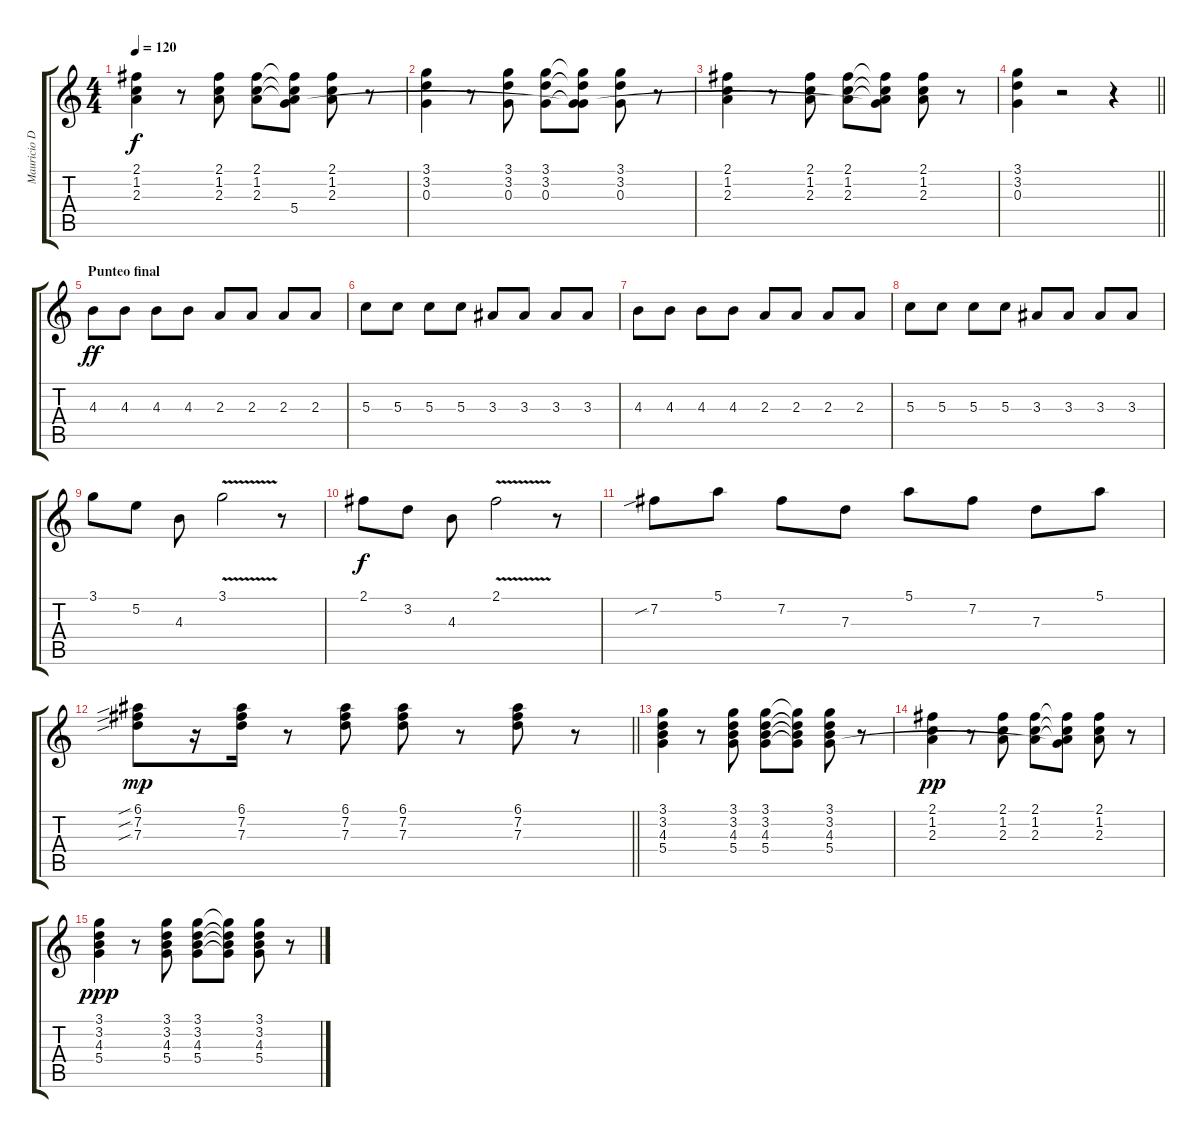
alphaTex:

\track ("Mauricio Durán" "Mauricio D") {instrument acousticguitarsteel}
\staff {score tabs}
\tuning (E4 B3 G3 D3 A2 E2) {hide}
\ts (4 4)
\tempo 120
\clef g2
\ks c
(2.1 1.2 2.3).4{dy f} r.8 (2.1 1.2 2.3).8 (2.1 1.2 2.3).8 (2.1{t} 1.2{t} 2.3{t} 5.4{t}).8 (2.1 1.2 2.3).8 r.8 |
(3.1 3.2 0.3).4 r.8 (3.1 3.2 0.3).8 (3.1 3.2 0.3).8 (3.1{t} 3.2{t} 0.3{t} 5.4{t}).8 (3.1 3.2 0.3).8 r.8 |
(2.1 1.2 2.3).4 r.8 (2.1 1.2 2.3).8 (2.1 1.2 2.3).8 (2.1{t} 1.2{t} 2.3{t} 5.4{t}).8 (2.1 1.2 2.3).8 r.8 |
\barLineRight lightlight
(3.1 3.2 0.3).4 r.2 r.4 |
\section ("" "Punteo final")
4.3.8{dy ff} 4.3.8 4.3.8 4.3.8 2.3.8 2.3.8 2.3.8 2.3.8 |
5.3.8 5.3.8 5.3.8 5.3.8 3.3.8 3.3.8 3.3.8 3.3.8 |
4.3.8 4.3.8 4.3.8 4.3.8 2.3.8 2.3.8 2.3.8 2.3.8 |
5.3.8 5.3.8 5.3.8 5.3.8 3.3.8 3.3.8 3.3.8 3.3.8 |
3.1.8 5.2.8 4.3.8 3.1{v}.2 r.8 |
2.1.8{dy f} 3.2.8 4.3.8 2.1{v}.2 r.8 |
7.2{sib}.8 5.1.8 7.2.8 7.3.8 5.1.8 7.2.8 7.3.8 5.1.8 |
\barLineRight lightlight
(6.1{sib} 7.2{sib} 7.3{sib}).8{dy mp} r.16 (6.1 7.2 7.3).16 r.8 (6.1 7.2 7.3).8 (6.1 7.2 7.3).8 r.8 (6.1 7.2 7.3).8 r.8 |
(3.1 3.2 4.3 5.4).4 r.8 (3.1 3.2 4.3 5.4).8 (3.1 3.2 4.3 5.4).8 (3.1{t} 3.2{t} 4.3{t} 5.4{t}).8 (3.1 3.2 4.3 5.4).8 r.8 |
(2.1 1.2 2.3).4{dy pp} r.8 (2.1 1.2 2.3).8 (2.1 1.2 2.3).8 (2.1{t} 1.2{t} 2.3{t} 5.4{t}).8 (2.1 1.2 2.3).8 r.8 |
(3.1 3.2 4.3 5.4).4{dy ppp} r.8 (3.1 3.2 4.3 5.4).8 (3.1 3.2 4.3 5.4).8 (3.1{t} 3.2{t} 4.3{t} 5.4{t}).8 (3.1 3.2 4.3 5.4).8 r.8
